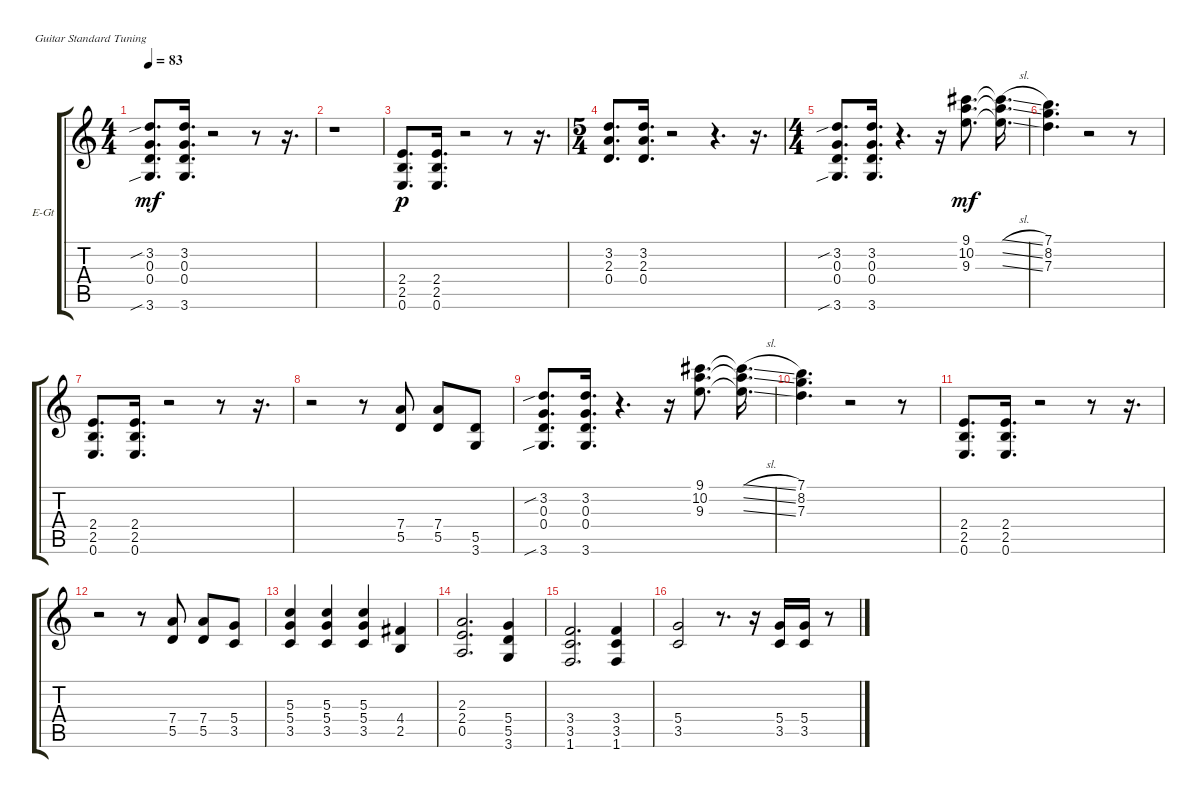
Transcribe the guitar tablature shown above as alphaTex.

\defaultSystemsLayout 4
\bracketExtendMode groupsimilarinstruments
\firstSystemTrackNameOrientation horizontal
\otherSystemsTrackNameOrientation horizontal
\chordDiagramsInScore
\track ("Rhythm Guitar" "E-Gt") {instrument electricguitarclean}
\staff {score tabs}
\tuning (E4 B3 G3 D3 A2 E2)
\ts (4 4)
\tempo 83
\clef g2
\scale
0.653631
\ks c
(0.4 3.6{sib} 0.3 3.2{sib}).8{d dy mf instrument electricguitarclean} (0.3 3.6 0.4 3.2).16{d} r.2 r.8 r.16{d} |
\scale
0.346369 r.1 |
\scale
0.5 (2.4 2.5 0.6).8{d dy p} (2.4 2.5 0.6).16{d} r.2 r.8 r.16{d} |
\ts (5 4)
\scale
0.5 (3.2 2.3 0.4).8{d} (3.2 2.3 0.4).16{d} r.2 r.4{d} r.16{d} |
\ts (4 4)
\scale
0.5 (0.4 3.6{sib} 0.3 3.2{sib}).8{d} (0.3 3.6 0.4 3.2).16{d} r.4{d} r.16 (9.1 10.2 9.3).8{d dy mf} (9.3{sl t} 10.2{sl t} 9.1{sl t}).16{d} |
\scale
0.5 (7.3 8.2 7.1).4{d} r.2 r.8 |
\scale
0.5 (2.4 2.5 0.6).8{d} (2.4 2.5 0.6).16{d} r.2 r.8 r.16{d} |
\scale
0.5 r.2 r.8 (7.4 5.5).8 (7.4 5.5).8 (5.5 3.6).8 |
\scale
0.5 (3.2{sib} 0.3 0.4 3.6{sib}).8{d} (3.2 0.3 0.4 3.6).16{d} r.4{d} r.16 (9.1 10.2 9.3).8{d} (9.3{sl t} 10.2{sl t} 9.1{sl t}).16{d} |
\scale
0.5 (7.1 8.2 7.3).4{d} r.2 r.8 |
\scale
0.5 (2.4 2.5 0.6).8{d} (2.4 2.5 0.6).16{d} r.2 r.8 r.16{d} |
\scale
0.5 r.2 r.8 (7.4 5.5).8 (7.4 5.5).8 (5.4 3.5).8 |
\scale
0.5 (5.3 5.4 3.5).4 (5.3 5.4 3.5).4 (5.3 5.4 3.5).4 (4.4 2.5).4 |
\scale
0.5 (2.3 2.4 0.5).2{d} (5.4 5.5 3.6).4 |
\scale
0.5 (3.4 3.5 1.6).2{d} (3.4 3.5 1.6).4 |
\scale
0.5 (5.4 3.5).2 r.8{d} r.16 (5.4 3.5).16 (5.4 3.5).16 r.8
